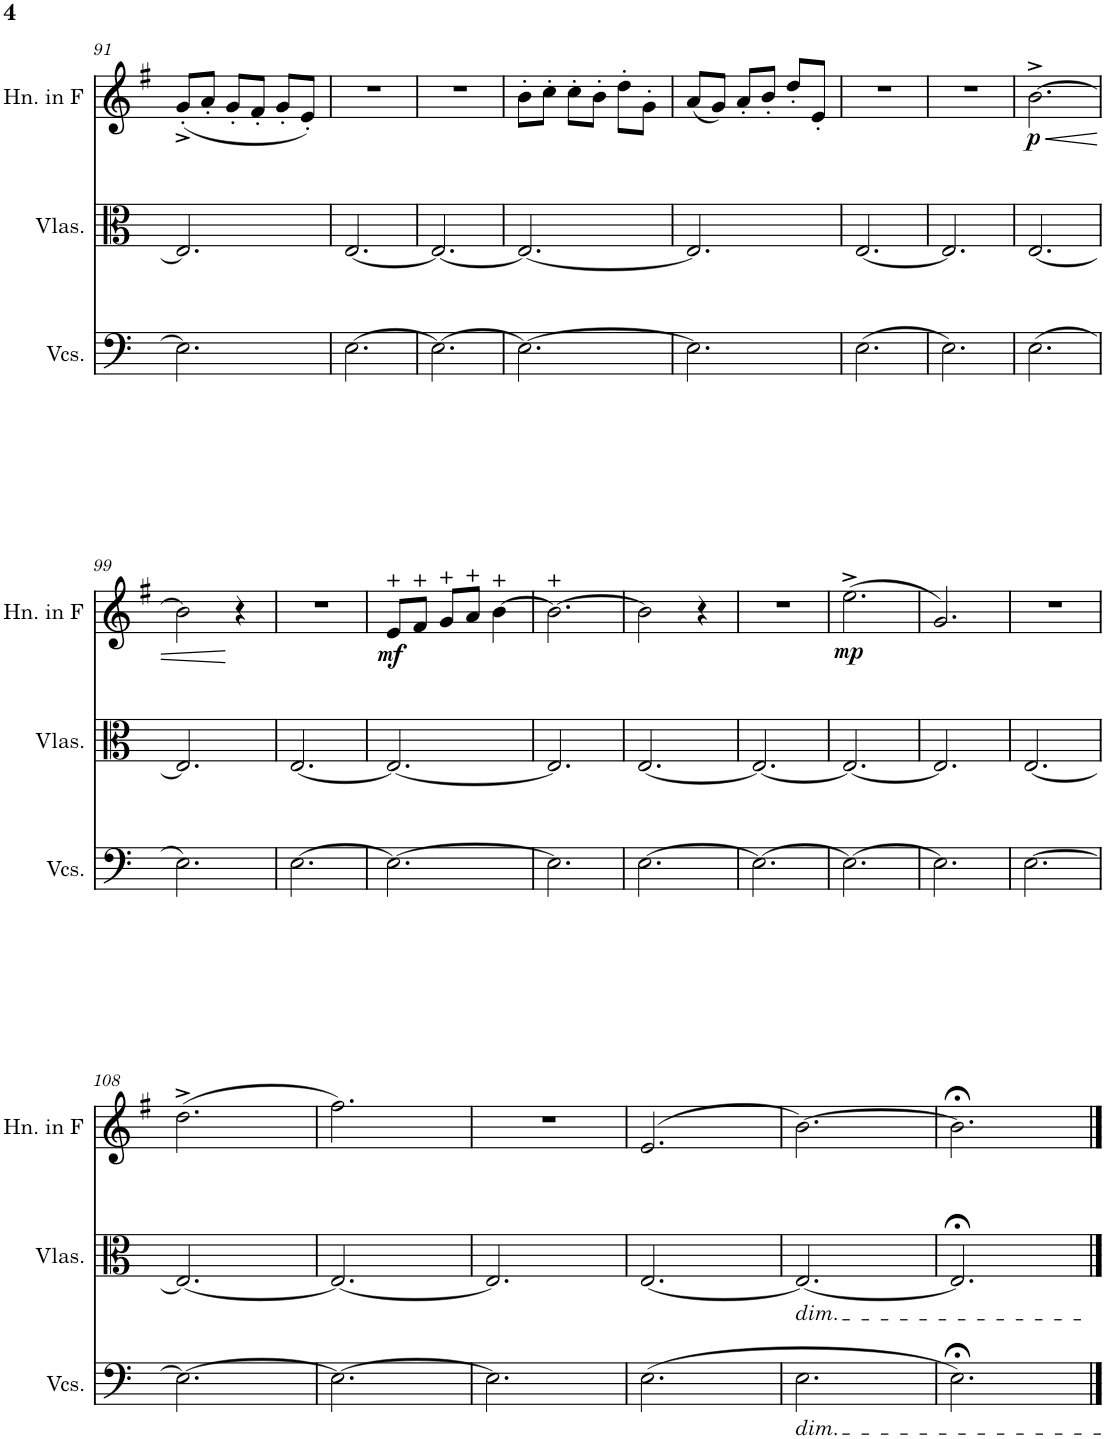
**kern	**kern	**kern	**dynam
*part3	*part2	*part1	*part1
*staff3	*staff2	*staff1	*staff1
*I"Violoncellos	*I"Violas	*I"Horn in F	*
*I'Vcs.	*I'Vlas.	*I'Hn. in F	*
!!LO:PB:g=z
*clefF4	*clefC3	*clefG2	*
*	*	*Trd4c7	*
*k[]	*k[]	*k[f#]	*
*M3/4	*M3/4	*M3/4	*
=91	=91	=91	=91
2.E\]	2.E/]	(8g'^/L	.
.	.	8a'/J	.
.	.	8g'/L	.
.	.	8f#'/J	.
.	.	8g'/L	.
.	.	8e'/J)	.
=92	=92	=92	=92
[2.E\	[2.E/	2.r	.
=93	=93	=93	=93
2.E\_	2.E/_	2.r	.
=94	=94	=94	=94
2.E\_	2.E/_	8b'\L	.
.	.	8cc'\J	.
.	.	8cc'\L	.
.	.	8b'\J	.
.	.	8dd'\L	.
.	.	8g'\J	.
=95	=95	=95	=95
2.E\]	2.E/]	(8a/L	.
.	.	8g/J)	.
.	.	8a'/L	.
.	.	8b'/J	.
.	.	8dd'/L	.
.	.	8e'/J	.
=96	=96	=96	=96
(2.E\	[2.E/	2.r	.
=97	=97	=97	=97
2.E\)	2.E/]	2.r	.
=98	=98	=98	=98
!	!	!	!LO:HP:b
!	!	!	!LO:DY:n=1:b
(2.E\	[2.E/	[2.b^\	< p
!!LO:LB:g=z
=99	=99	=99	=99
2.E\)	2.E/]	2b\]	.
.	.	4r	[
=100	=100	=100	=100
[2.E\	[2.E/	2.r	.
=101	=101	=101	=101
!	!	!	!LO:DY:b
2.E\_	2.E/_	8e/L	mf
.	.	8f#/J	.
.	.	8g/L	.
.	.	8a/J	.
.	.	[4b\	.
=102	=102	=102	=102
2.E\]	2.E/]	2.b\_	.
=103	=103	=103	=103
[2.E\	[2.E/	2b\]	.
.	.	4r	.
=104	=104	=104	=104
2.E\_	2.E/_	2.r	.
=105	=105	=105	=105
!	!	!	!LO:DY:b
2.E\_	2.E/_	(2.ee^\	mp
=106	=106	=106	=106
2.E\]	2.E/]	2.g/)	.
=107	=107	=107	=107
[2.E\	[2.E/	2.r	.
!!LO:LB:g=z
=108	=108	=108	=108
2.E\_	2.E/_	(2.dd^\	.
=109	=109	=109	=109
2.E\_	2.E/_	2.ff#\)	.
=110	=110	=110	=110
2.E\]	2.E/]	2.r	.
=111	=111	=111	=111
(2.E\	[2.E/	(2.e/	.
=112	=112	=112	=112
!	!LO:TX:b:i:t=dim.	!	!
!LO:TX:b:i:t=dim.	!	!	!
2.E\	2.E/_	[2.b\)	.
=113	=113	=113	=113
2.E;<\)	2.E;</]	2.b;<\]	.
==	==	==	==
*-	*-	*-	*-
